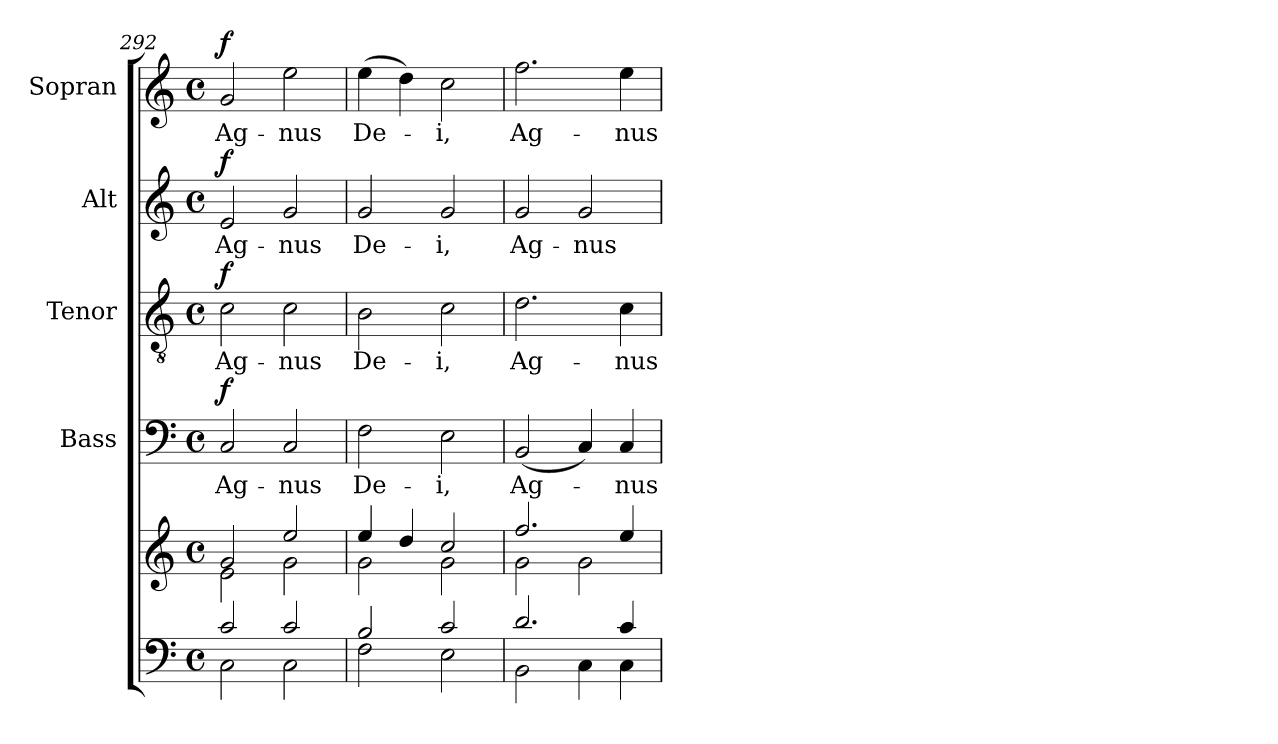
**kern	**kern	**kern	**text	**dynam	**kern	**text	**dynam	**kern	**text	**dynam	**kern	**text	**dynam
*part5	*part5	*part4	*part4	*part4	*part3	*part3	*part3	*part2	*part2	*part2	*part1	*part1	*part1
*staff6	*staff5	*staff4	*staff4	*staff4	*staff3	*staff3	*staff3	*staff2	*staff2	*staff2	*staff1	*staff1	*staff1
*	*	*I"Bass	*	*	*I"Tenor	*	*	*I"Alt	*	*	*I"Sopran	*	*
*	*	*I'B.	*	*	*I'T.	*	*	*I'A.	*	*	*I'S.	*	*
!!LO:LB:g=z
*clefF4	*clefG2	*clefF4	*	*	*clefGv2	*	*	*clefG2	*	*	*clefG2	*	*
*k[]	*k[]	*k[]	*	*	*k[]	*	*	*k[]	*	*	*k[]	*	*
*C:	*C:	*C:	*	*	*C:	*	*	*C:	*	*	*C:	*	*
*M4/4	*M4/4	*M4/4	*	*	*M4/4	*	*	*M4/4	*	*	*M4/4	*	*
*met(c)	*met(c)	*met(c)	*	*	*met(c)	*	*	*met(c)	*	*	*met(c)	*	*
=292	=292	=292	=292	=292	=292	=292	=292	=292	=292	=292	=292	=292	=292
*^	*^	*	*	*	*	*	*	*	*	*	*	*	*
!	!	!	!	!	!LO:LY:b	!LO:DY:a	!	!LO:LY:b	!LO:DY:a	!	!LO:LY:b	!LO:DY:a	!	!LO:LY:b	!LO:DY:a
2c/	2C\	2g/	2e\	2C/	Ag-	f	2c\	Ag-	f	2e/	Ag-	f	2g/	Ag-	f
!	!	!	!	!	!LO:LY:b	!	!	!LO:LY:b	!	!	!LO:LY:b	!	!	!LO:LY:b	!
2c/	2C\	2ee/	2g\	2C/	-nus	.	2c\	-nus	.	2g/	-nus	.	2ee\	-nus	.
=293	=293	=293	=293	=293	=293	=293	=293	=293	=293	=293	=293	=293	=293	=293	=293
!	!	!	!	!	!LO:LY:b	!	!	!LO:LY:b	!	!	!LO:LY:b	!	!	!LO:LY:b	!
2B/	2F\	4ee/	2g\	2F\	De-	.	2B\	De-	.	2g/	De-	.	(>4ee\	De-	.
.	.	4dd/	.	.	.	.	.	.	.	.	.	.	4dd\)	.	.
!	!	!	!	!	!LO:LY:b	!	!	!LO:LY:b	!	!	!LO:LY:b	!	!	!LO:LY:b	!
2c/	2E\	2cc/	2g\	2E\	-i,	.	2c\	-i,	.	2g/	-i,	.	2cc\	-i,	.
=294	=294	=294	=294	=294	=294	=294	=294	=294	=294	=294	=294	=294	=294	=294	=294
!	!	!	!	!	!LO:LY:b	!	!	!LO:LY:b	!	!	!LO:LY:b	!	!	!LO:LY:b	!
2.d/	2BB\	2.ff/	2g\	(<2BB/	Ag-	.	2.d\	Ag-	.	2g/	Ag-	.	2.ff\	Ag-	.
!	!	!	!	!	!	!	!	!	!	!	!LO:LY:b	!	!	!	!
.	4C\	.	2g\	4C/)	.	.	.	.	.	2g/	-nus	.	.	.	.
!	!	!	!	!	!LO:LY:b	!	!	!LO:LY:b	!	!	!	!	!	!LO:LY:b	!
4c/	4C\	4ee/	.	4C/	-nus	.	4c\	-nus	.	.	.	.	4ee\	-nus	.
*v	*v	*	*	*	*	*	*	*	*	*	*	*	*	*	*
*	*v	*v	*	*	*	*	*	*	*	*	*	*	*	*
=	=	=	=	=	=	=	=	=	=	=	=	=	=
*-	*-	*-	*-	*-	*-	*-	*-	*-	*-	*-	*-	*-	*-
